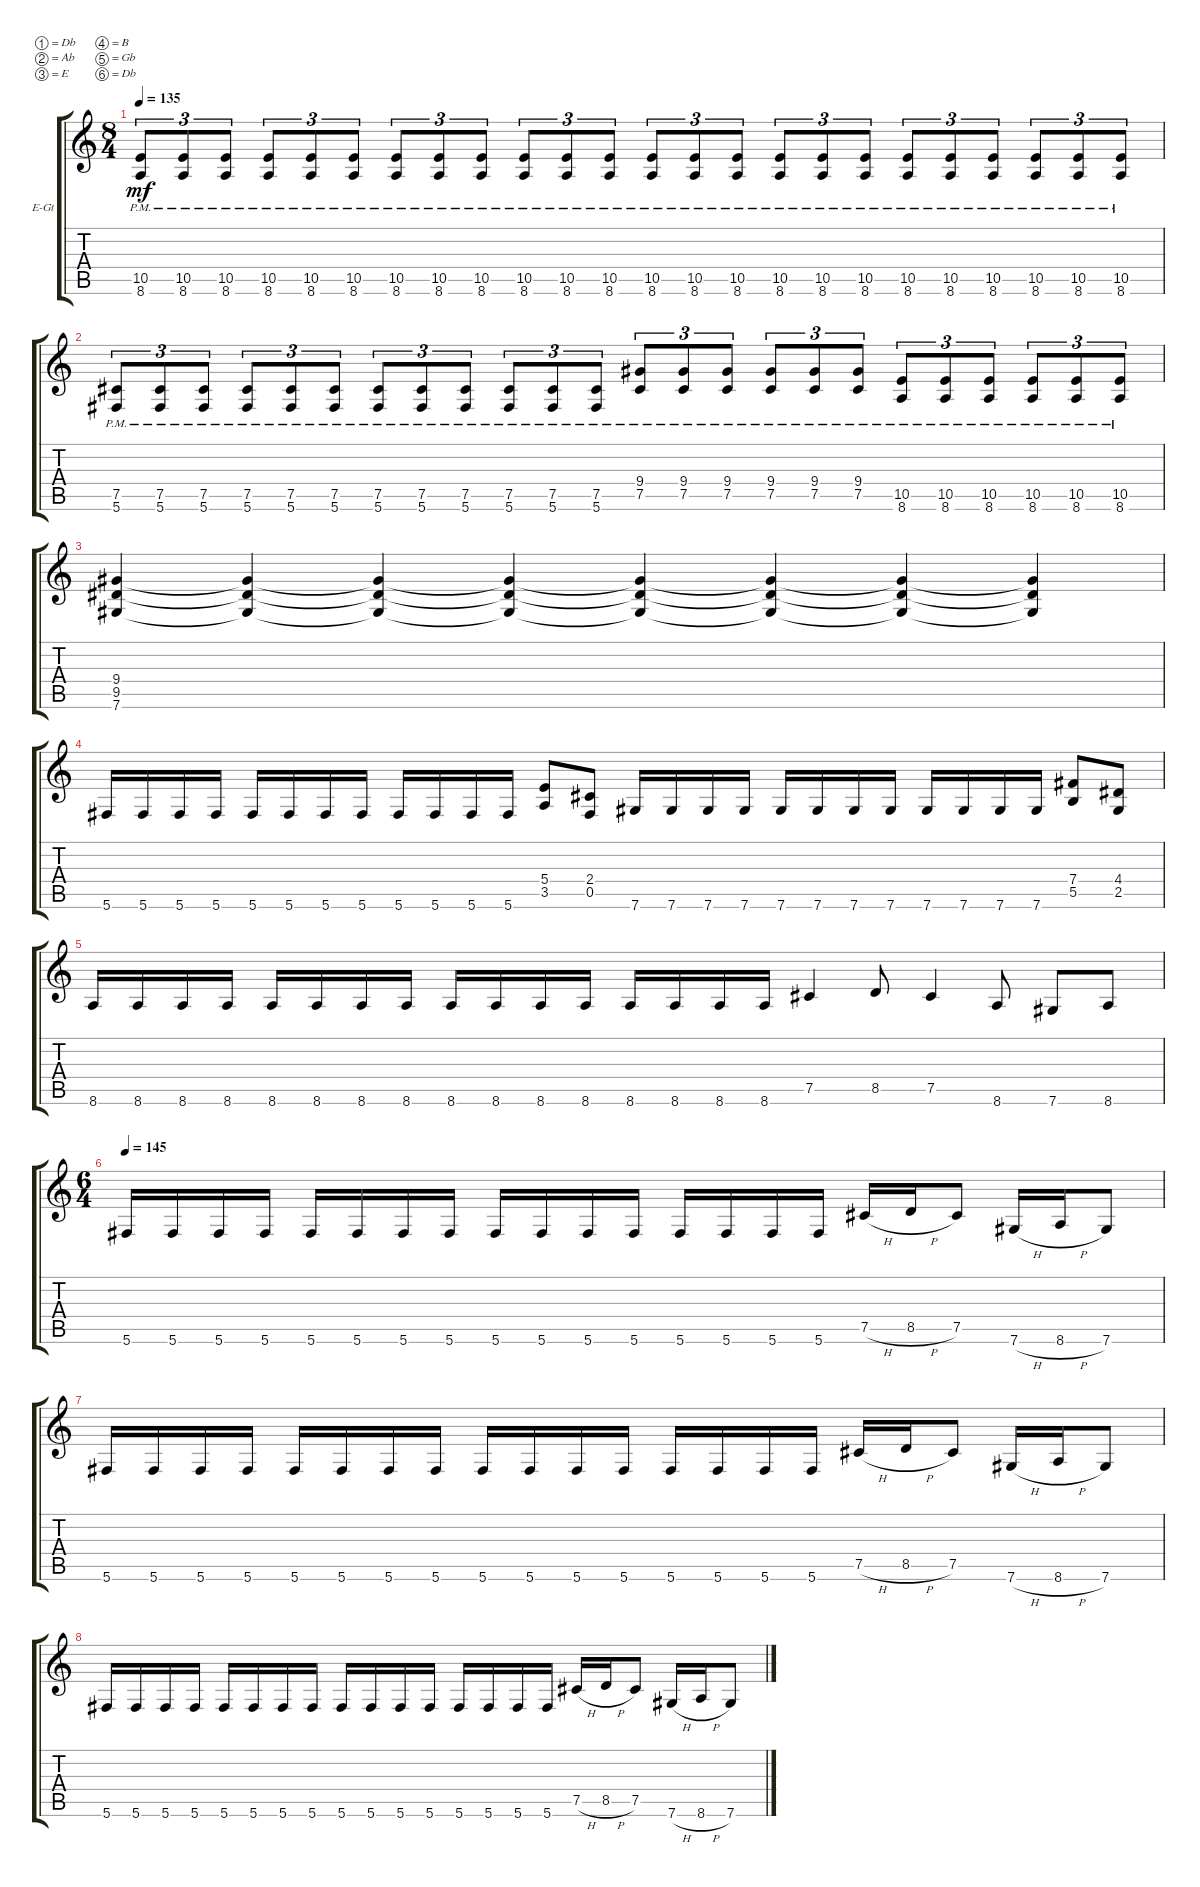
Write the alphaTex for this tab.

\defaultSystemsLayout 4
\bracketExtendMode groupsimilarinstruments
\firstSystemTrackNameOrientation horizontal
\otherSystemsTrackNameOrientation horizontal
\track ("Electric Guitar" "E-Gt") {instrument distortionguitar}
\staff {score tabs}
\tuning (Db4 Ab3 E3 B2 Gb2 Db2)
\ts (8 4)
\tempo 135
\clef g2
\ks c
(8.6{pm} 10.5{pm}).8{tu (3 2) dy mf} (8.6{pm} 10.5{pm}).8{tu (3 2)} (8.6{pm} 10.5{pm}).8{tu (3 2)} (8.6{pm} 10.5{pm}).8{tu (3 2)} (8.6{pm} 10.5{pm}).8{tu (3 2)} (8.6{pm} 10.5{pm}).8{tu (3 2)} (8.6{pm} 10.5{pm}).8{tu (3 2)} (8.6{pm} 10.5{pm}).8{tu (3 2)} (8.6{pm} 10.5{pm}).8{tu (3 2)} (8.6{pm} 10.5{pm}).8{tu (3 2)} (8.6{pm} 10.5{pm}).8{tu (3 2)} (8.6{pm} 10.5{pm}).8{tu (3 2)} (8.6{pm} 10.5{pm}).8{tu (3 2)} (8.6{pm} 10.5{pm}).8{tu (3 2)} (8.6{pm} 10.5{pm}).8{tu (3 2)} (8.6{pm} 10.5{pm}).8{tu (3 2)} (8.6{pm} 10.5{pm}).8{tu (3 2)} (8.6{pm} 10.5{pm}).8{tu (3 2)} (8.6{pm} 10.5{pm}).8{tu (3 2)} (8.6{pm} 10.5{pm}).8{tu (3 2)} (8.6{pm} 10.5{pm}).8{tu (3 2)} (8.6{pm} 10.5{pm}).8{tu (3 2)} (8.6{pm} 10.5{pm}).8{tu (3 2)} (8.6{pm} 10.5{pm}).8{tu (3 2)} |
(5.6{pm} 7.5{pm}).8{tu (3 2)} (5.6{pm} 7.5{pm}).8{tu (3 2)} (5.6{pm} 7.5{pm}).8{tu (3 2)} (5.6{pm} 7.5{pm}).8{tu (3 2)} (5.6{pm} 7.5{pm}).8{tu (3 2)} (5.6{pm} 7.5{pm}).8{tu (3 2)} (5.6{pm} 7.5{pm}).8{tu (3 2)} (5.6{pm} 7.5{pm}).8{tu (3 2)} (5.6{pm} 7.5{pm}).8{tu (3 2)} (5.6{pm} 7.5{pm}).8{tu (3 2)} (5.6{pm} 7.5{pm}).8{tu (3 2)} (5.6{pm} 7.5{pm}).8{tu (3 2)} (7.5{pm} 9.4{pm}).8{tu (3 2)} (7.5{pm} 9.4{pm}).8{tu (3 2)} (7.5{pm} 9.4{pm}).8{tu (3 2)} (7.5{pm} 9.4{pm}).8{tu (3 2)} (7.5{pm} 9.4{pm}).8{tu (3 2)} (7.5{pm} 9.4{pm}).8{tu (3 2)} (8.6{pm} 10.5{pm}).8{tu (3 2)} (8.6{pm} 10.5{pm}).8{tu (3 2)} (8.6{pm} 10.5{pm}).8{tu (3 2)} (8.6{pm} 10.5{pm}).8{tu (3 2)} (8.6{pm} 10.5{pm}).8{tu (3 2)} (8.6{pm} 10.5{pm}).8{tu (3 2)} |
(7.6 9.5 9.4).4 (7.6{t} 9.5{t} 9.4{t}).4 (7.6{t} 9.5{t} 9.4{t}).4 (7.6{t} 9.5{t} 9.4{t}).4 (7.6{t} 9.5{t} 9.4{t}).4 (7.6{t} 9.5{t} 9.4{t}).4 (7.6{t} 9.5{t} 9.4{t}).4 (7.6{t} 9.5{t} 9.4{t}).4 |
5.6.16 5.6.16 5.6.16 5.6.16 5.6.16 5.6.16 5.6.16 5.6.16 5.6.16 5.6.16 5.6.16 5.6.16 (3.5 5.4).8 (0.5 2.4).8 7.6.16 7.6.16 7.6.16 7.6.16 7.6.16 7.6.16 7.6.16 7.6.16 7.6.16 7.6.16 7.6.16 7.6.16 (5.5 7.4).8 (2.5 4.4).8 |
8.6.16 8.6.16 8.6.16 8.6.16 8.6.16 8.6.16 8.6.16 8.6.16 8.6.16 8.6.16 8.6.16 8.6.16 8.6.16 8.6.16 8.6.16 8.6.16 7.5.4 8.5.8 7.5.4 8.6.8 7.6.8 8.6.8 |
\ts (6 4)
\tempo 145
5.6.16 5.6.16 5.6.16 5.6.16 5.6.16 5.6.16 5.6.16 5.6.16 5.6.16 5.6.16 5.6.16 5.6.16 5.6.16 5.6.16 5.6.16 5.6.16 7.5{h}.16 8.5{h}.16 7.5.8 7.6{h}.16 8.6{h}.16 7.6.8 |
5.6.16 5.6.16 5.6.16 5.6.16 5.6.16 5.6.16 5.6.16 5.6.16 5.6.16 5.6.16 5.6.16 5.6.16 5.6.16 5.6.16 5.6.16 5.6.16 7.5{h}.16 8.5{h}.16 7.5.8 7.6{h}.16 8.6{h}.16 7.6.8 |
5.6.16 5.6.16 5.6.16 5.6.16 5.6.16 5.6.16 5.6.16 5.6.16 5.6.16 5.6.16 5.6.16 5.6.16 5.6.16 5.6.16 5.6.16 5.6.16 7.5{h}.16 8.5{h}.16 7.5.8 7.6{h}.16 8.6{h}.16 7.6.8
